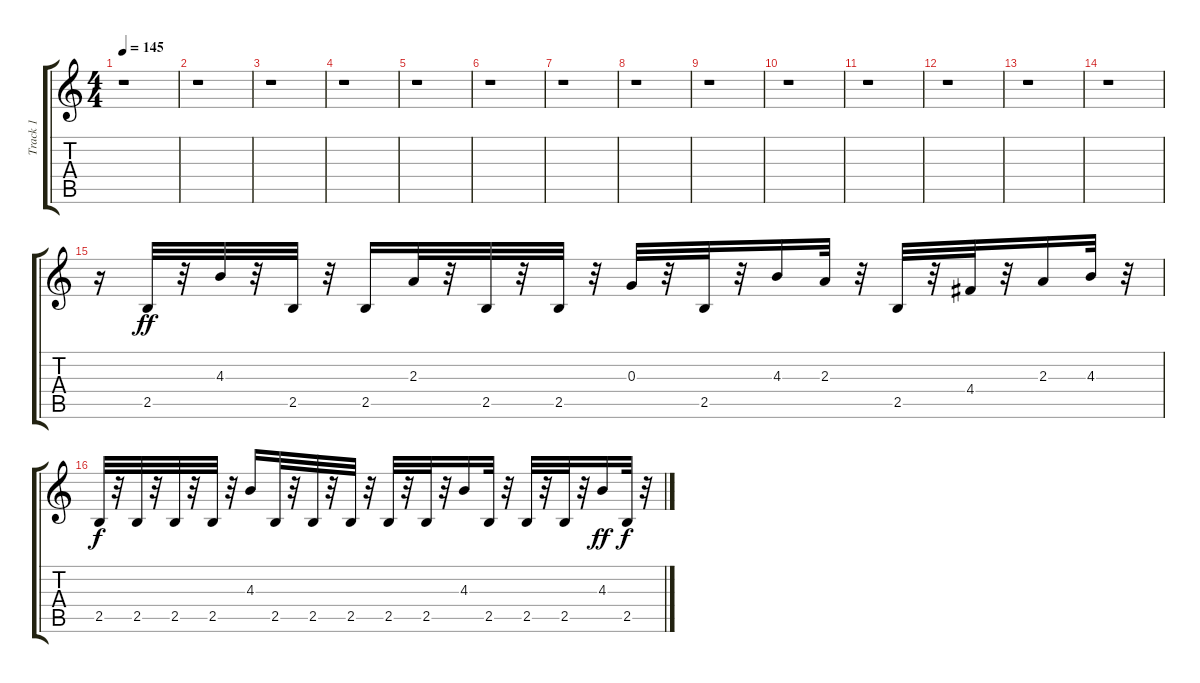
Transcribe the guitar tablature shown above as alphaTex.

\track ("Track 1" "Track 1") {instrument distortionguitar}
\staff {score tabs}
\tuning (E4 B3 G3 D3 A2 E2) {hide}
\ts (4 4)
\tempo 145
\clef g2
\ks c
r.1{dy ff} |
r.1 |
r.1 |
r.1 |
r.1 |
r.1 |
r.1 |
r.1 |
r.1 |
r.1 |
r.1 |
r.1 |
r.1 |
r.1 |
r.16 2.5.32 r.32 4.3.32 r.32 2.5.32 r.32 2.5.16 2.3.32 r.32 2.5.32 r.32 2.5.32 r.32 0.3.32 r.32 2.5.32 r.32 4.3.16 2.3.32 r.32 2.5.32 r.32 4.4.32 r.32 2.3.16 4.3.32 r.32 |
2.5.32{dy f} r.32 2.5.32 r.32 2.5.32 r.32 2.5.32 r.32 4.3.16 2.5.32 r.32 2.5.32 r.32 2.5.32 r.32 2.5.32 r.32 2.5.32 r.32 4.3.16 2.5.32 r.32 2.5.32 r.32 2.5.32 r.32 4.3.16{dy ff} 2.5.32{dy f} r.32
